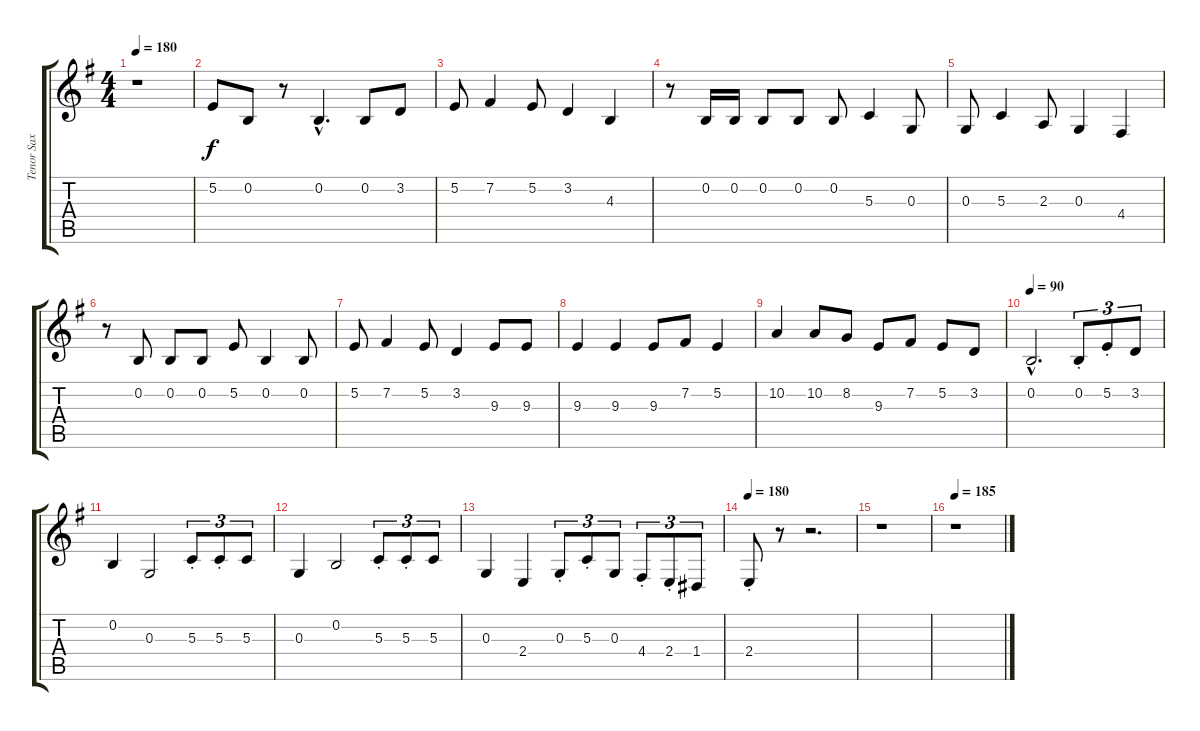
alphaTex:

\track ("Tenor Sax" "Tenor Sax") {instrument tenorsax}
\staff {score tabs}
\tuning (E4 B3 G3 D3 A2 E2) {hide}
\ts (4 4)
\tempo 180
\clef g2
\ks eminor
r.1{dy f instrument tenorsax} |
5.2.8 0.2.8 r.8 0.2{hac}.4{d} 0.2.8 3.2.8 |
5.2.8 7.2.4 5.2.8 3.2.4 4.3.4 |
r.8 0.2.16 0.2.16 0.2.8 0.2.8 0.2.8 5.3.4 0.3.8 |
0.3.8 5.3.4 2.3.8 0.3.4 4.4.4 |
r.8 0.2.8 0.2.8 0.2.8 5.2.8 0.2.4 0.2.8 |
5.2.8 7.2.4 5.2.8 3.2.4 9.3.8 9.3.8 |
9.3.4 9.3.4 9.3.8 7.2.8 5.2.4 |
10.2.4 10.2.8 8.2.8 9.3.8 7.2.8 5.2.8 3.2.8 |
\tempo 90
0.2{hac}.2{d} 0.2{st}.8{tu (3 2)} 5.2{st}.8{tu (3 2)} 3.2.8{tu (3 2)} |
0.2.4 0.3.2 5.3{st}.8{tu (3 2)} 5.3{st}.8{tu (3 2)} 5.3.8{tu (3 2)} |
0.3.4 0.2.2 5.3{st}.8{tu (3 2)} 5.3{st}.8{tu (3 2)} 5.3.8{tu (3 2)} |
0.3.4 2.4.4 0.3{st}.8{tu (3 2)} 5.3{st}.8{tu (3 2)} 0.3.8{tu (3 2)} 4.4{st}.8{tu (3 2)} 2.4{st}.8{tu (3 2)} 1.4.8{tu (3 2)} |
\tempo 180
2.4{st}.8 r.8 r.2{d} |
r.1 |
\tempo 185
r.1
